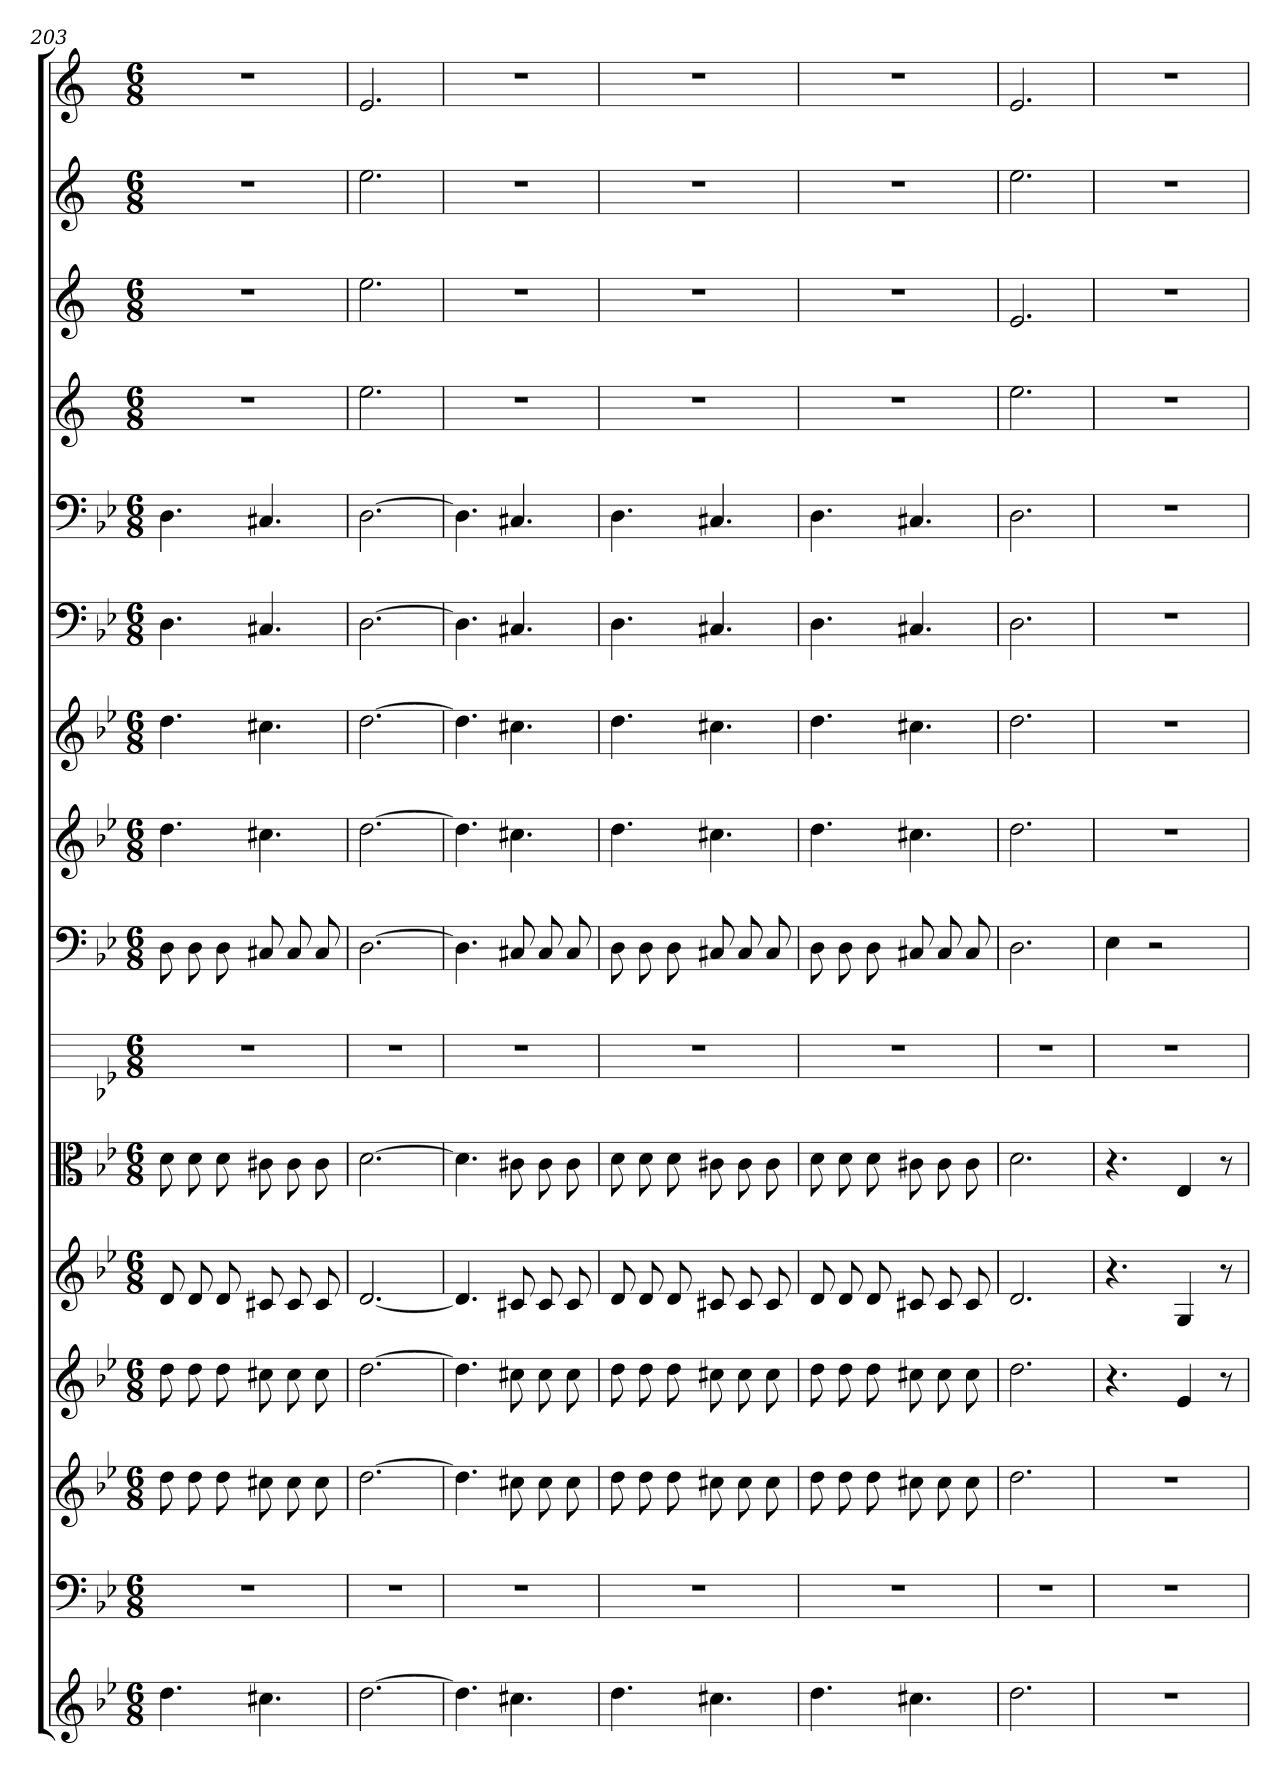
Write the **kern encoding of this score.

**kern	**kern	**kern	**kern	**kern	**kern	**kern	**kern	**kern	**kern	**kern	**kern	**kern	**kern	**kern	**kern
*part16	*part15	*part14	*part13	*part12	*part11	*part10	*part9	*part8	*part7	*part6	*part5	*part4	*part3	*part2	*part1
*staff16	*staff15	*staff14	*staff13	*staff12	*staff11	*staff10	*staff9	*staff8	*staff7	*staff6	*staff5	*staff4	*staff3	*staff2	*staff1
*	*clefF4	*	*	*	*clefC3	*	*clefF4	*	*	*clefF4	*clefF4	*	*	*	*
*k[b-e-]	*k[b-e-]	*k[b-e-]	*k[b-e-]	*k[b-e-]	*k[b-e-]	*k[b-e-]	*k[b-e-]	*k[b-e-]	*k[b-e-]	*k[b-e-]	*k[b-e-]	*k[]	*k[]	*k[]	*k[]
*M6/8	*M6/8	*M6/8	*M6/8	*M6/8	*M6/8	*M6/8	*M6/8	*M6/8	*M6/8	*M6/8	*M6/8	*M6/8	*M6/8	*M6/8	*M6/8
=203	=203	=203	=203	=203	=203	=203	=203	=203	=203	=203	=203	=203	=203	=203	=203
4.dd	2.r	8dd	8dd	8d	8d	2.r	8D	4.dd	4.dd	4.D	4.D	2.r	2.r	2.r	2.r
.	.	8dd	8dd	8d	8d	.	8D	.	.	.	.	.	.	.	.
.	.	8dd	8dd	8d	8d	.	8D	.	.	.	.	.	.	.	.
4.cc#X	.	8cc#X	8cc#X	8c#X	8c#X	.	8C#X	4.cc#X	4.cc#X	4.C#X	4.C#X	.	.	.	.
.	.	8cc#	8cc#	8c#	8c#	.	8C#	.	.	.	.	.	.	.	.
.	.	8cc#	8cc#	8c#	8c#	.	8C#	.	.	.	.	.	.	.	.
=204	=204	=204	=204	=204	=204	=204	=204	=204	=204	=204	=204	=204	=204	=204	=204
[2.dd	2.r	[2.dd	[2.dd	[2.d	[2.d	2.r	[2.D	[2.dd	[2.dd	[2.D	[2.D	2.ee	2.ee	2.ee	2.e
=205	=205	=205	=205	=205	=205	=205	=205	=205	=205	=205	=205	=205	=205	=205	=205
4.dd]	2.r	4.dd]	4.dd]	4.d]	4.d]	2.r	4.D]	4.dd]	4.dd]	4.D]	4.D]	2.r	2.r	2.r	2.r
4.cc#X	.	8cc#X	8cc#X	8c#X	8c#X	.	8C#X	4.cc#X	4.cc#X	4.C#X	4.C#X	.	.	.	.
.	.	8cc#	8cc#	8c#	8c#	.	8C#	.	.	.	.	.	.	.	.
.	.	8cc#	8cc#	8c#	8c#	.	8C#	.	.	.	.	.	.	.	.
=206	=206	=206	=206	=206	=206	=206	=206	=206	=206	=206	=206	=206	=206	=206	=206
4.dd	2.r	8dd	8dd	8d	8d	2.r	8D	4.dd	4.dd	4.D	4.D	2.r	2.r	2.r	2.r
.	.	8dd	8dd	8d	8d	.	8D	.	.	.	.	.	.	.	.
.	.	8dd	8dd	8d	8d	.	8D	.	.	.	.	.	.	.	.
4.cc#X	.	8cc#X	8cc#X	8c#X	8c#X	.	8C#X	4.cc#X	4.cc#X	4.C#X	4.C#X	.	.	.	.
.	.	8cc#	8cc#	8c#	8c#	.	8C#	.	.	.	.	.	.	.	.
.	.	8cc#	8cc#	8c#	8c#	.	8C#	.	.	.	.	.	.	.	.
=207	=207	=207	=207	=207	=207	=207	=207	=207	=207	=207	=207	=207	=207	=207	=207
4.dd	2.r	8dd	8dd	8d	8d	2.r	8D	4.dd	4.dd	4.D	4.D	2.r	2.r	2.r	2.r
.	.	8dd	8dd	8d	8d	.	8D	.	.	.	.	.	.	.	.
.	.	8dd	8dd	8d	8d	.	8D	.	.	.	.	.	.	.	.
4.cc#X	.	8cc#X	8cc#X	8c#X	8c#X	.	8C#X	4.cc#X	4.cc#X	4.C#X	4.C#X	.	.	.	.
.	.	8cc#	8cc#	8c#	8c#	.	8C#	.	.	.	.	.	.	.	.
.	.	8cc#	8cc#	8c#	8c#	.	8C#	.	.	.	.	.	.	.	.
=208	=208	=208	=208	=208	=208	=208	=208	=208	=208	=208	=208	=208	=208	=208	=208
2.dd	2.r	2.dd	2.dd	2.d	2.d	2.r	2.D	2.dd	2.dd	2.D	2.D	2.ee	2.e	2.ee	2.e
=209	=209	=209	=209	=209	=209	=209	=209	=209	=209	=209	=209	=209	=209	=209	=209
2.r	2.r	2.r	4.r	4.r	4.r	2.r	4E-	2.r	2.r	2.r	2.r	2.r	2.r	2.r	2.r
.	.	.	.	.	.	.	2r	.	.	.	.	.	.	.	.
.	.	.	4e-	4G	4E-	.	.	.	.	.	.	.	.	.	.
.	.	.	8r	8r	8r	.	.	.	.	.	.	.	.	.	.
=	=	=	=	=	=	=	=	=	=	=	=	=	=	=	=
*-	*-	*-	*-	*-	*-	*-	*-	*-	*-	*-	*-	*-	*-	*-	*-
